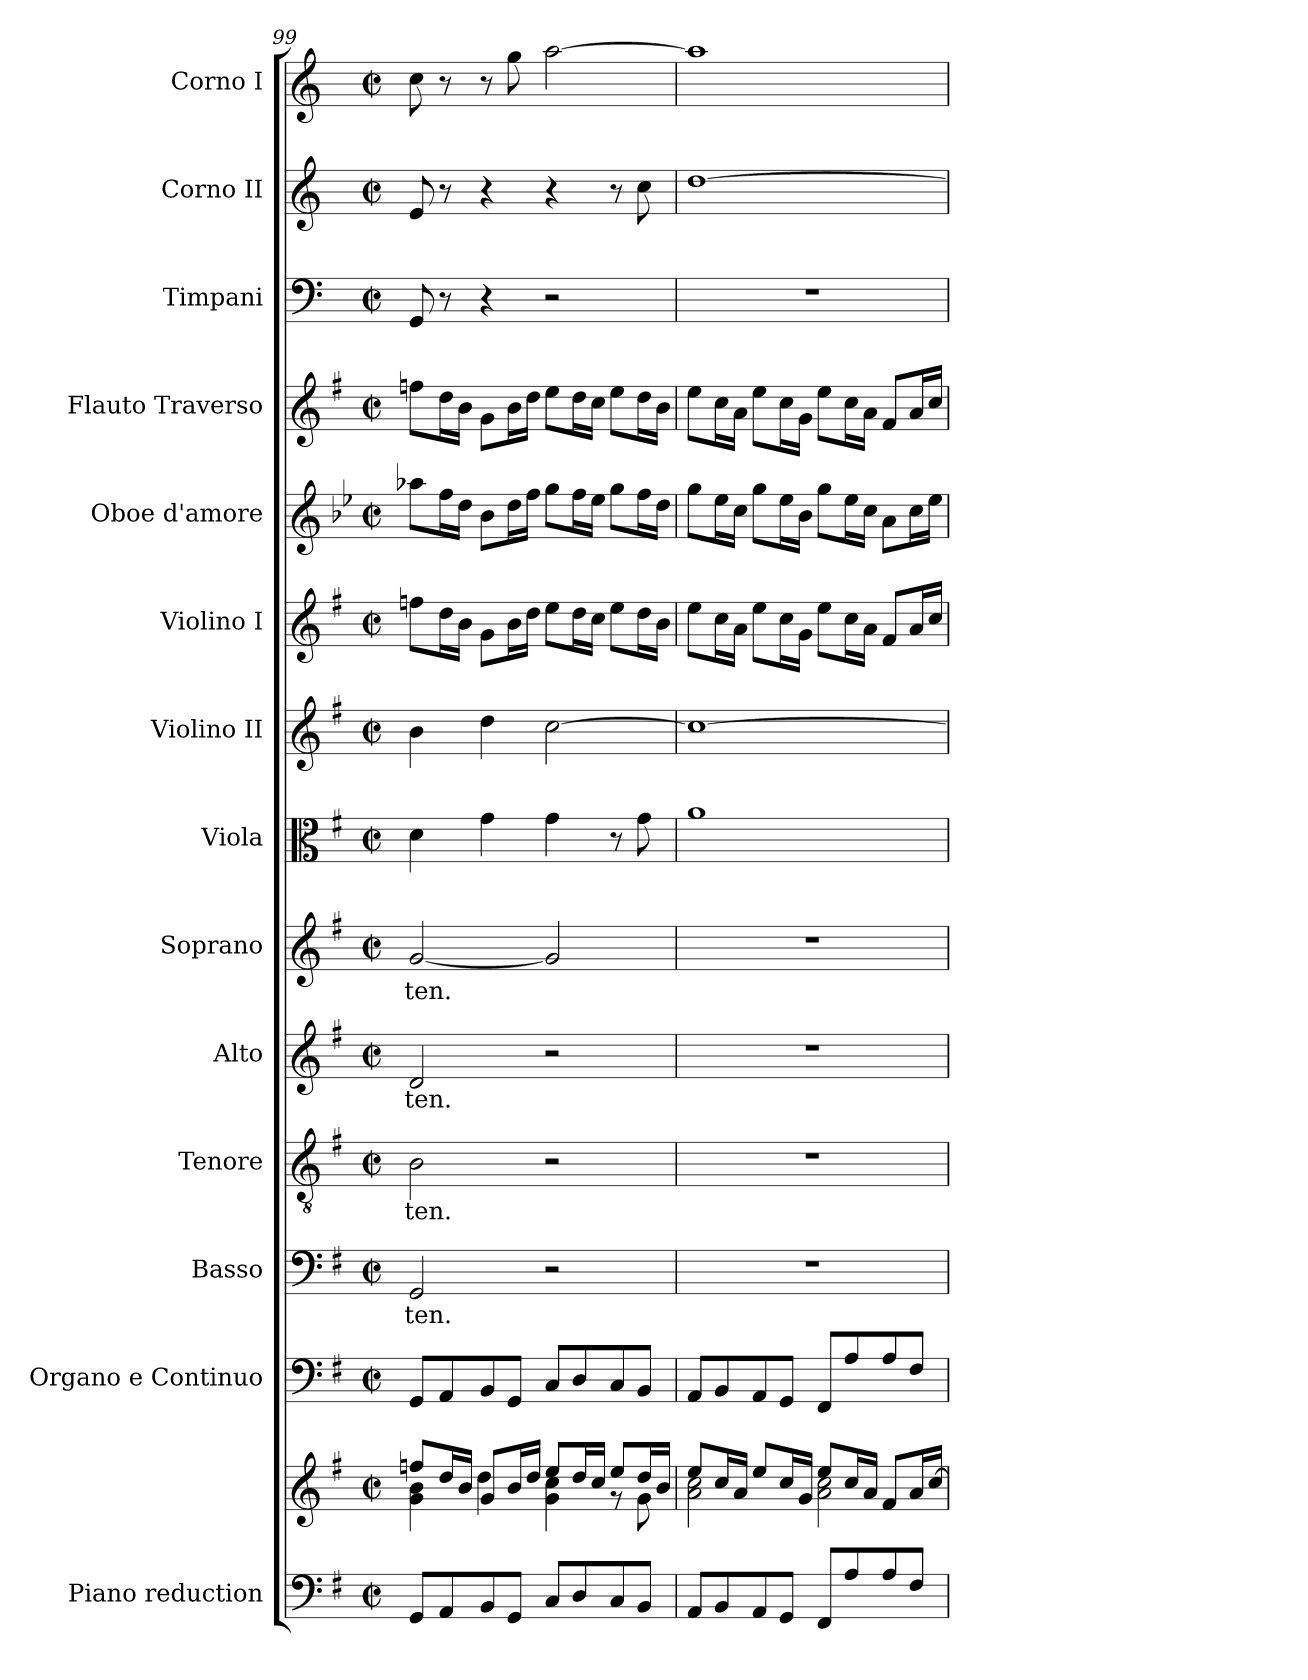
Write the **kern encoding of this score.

**kern	**kern	**kern	**kern	**text	**kern	**text	**kern	**text	**kern	**text	**kern	**kern	**kern	**kern	**kern	**kern	**kern	**kern
*part14	*part14	*part13	*part12	*part12	*part11	*part11	*part10	*part10	*part9	*part9	*part8	*part7	*part6	*part5	*part4	*part3	*part2	*part1
*staff15	*staff14	*staff13	*staff12	*staff12	*staff11	*staff11	*staff10	*staff10	*staff9	*staff9	*staff8	*staff7	*staff6	*staff5	*staff4	*staff3	*staff2	*staff1
*I"Piano reduction	*	*I"Organo e Continuo	*I"Basso	*	*I"Tenore	*	*I"Alto	*	*I"Soprano	*	*I"Viola	*I"Violino II	*I"Violino I	*I"Oboe d'amore	*I"Flauto Traverso	*I"Timpani	*I"Corno II	*I"Corno I
*I'Pno	*	*	*	*	*	*	*	*	*	*	*	*	*	*I'Ob	*I'Fl	*I'Timp	*	*
*clefF4	*clefG2	*clefF4	*clefF4	*	*clefGv2	*	*clefG2	*	*clefG2	*	*clefC3	*clefG2	*clefG2	*clefG2	*clefG2	*clefF4	*clefG2	*clefG2
*	*	*	*	*	*	*	*	*	*	*	*	*	*	*ITrd2c3	*	*	*ITrd3c5	*ITrd3c5
*k[f#]	*k[f#]	*k[f#]	*k[f#]	*	*k[f#]	*	*k[f#]	*	*k[f#]	*	*k[f#]	*k[f#]	*k[f#]	*k[f#]	*k[f#]	*k[]	*k[f#]	*k[f#]
*M2/2	*M2/2	*M2/2	*M2/2	*	*M2/2	*	*M2/2	*	*M2/2	*	*M2/2	*M2/2	*M2/2	*M2/2	*M2/2	*M2/2	*M2/2	*M2/2
*met(c|)	*met(c|)	*met(c|)	*met(c|)	*	*met(c|)	*	*met(c|)	*	*met(c|)	*	*met(c|)	*met(c|)	*met(c|)	*met(c|)	*met(c|)	*met(c|)	*met(c|)	*met(c|)
=99	=99	=99	=99	=99	=99	=99	=99	=99	=99	=99	=99	=99	=99	=99	=99	=99	=99	=99
*	*^	*	*	*	*	*	*	*	*	*	*	*	*	*	*	*	*	*
!	!	!	!	!	!LO:LY:b	!	!LO:LY:b	!	!LO:LY:b	!	!LO:LY:b	!	!	!	!	!	!	!	!
8GG/L	8ffn/L	4g\ 4b\	8GG/L	2GG/	-ten.	2B\	ten.	2d/	ten.	[2g/	ten.	4d\	4b\	8ffn\L	8ffn\L	8ffn\L	8GG/	8B/	8g\
8AA/	16dd/L	.	8AA/	.	.	.	.	.	.	.	.	.	.	16dd\L	16dd\L	16dd\L	8r	8r	8r
.	16b/JJ	.	.	.	.	.	.	.	.	.	.	.	.	16b\JJ	16b\JJ	16b\JJ	.	.	.
8BB/	8g/L	4dd\	8BB/	.	.	.	.	.	.	.	.	4g\	4dd\	8g\L	8g\L	8g\L	4r	4r	8r
8GG/J	16b/L	.	8GG/J	.	.	.	.	.	.	.	.	.	.	16b\L	16b\L	16b\L	.	.	8dd\
.	16dd/JJ	.	.	.	.	.	.	.	.	.	.	.	.	16dd\JJ	16dd\JJ	16dd\JJ	.	.	.
8C/L	8ee/L	4g\ 4cc\	8C/L	2r	.	2r	.	2r	.	2g/]	.	4g\	[2cc\	8ee\L	8ee\L	8ee\L	2r	4r	[2ee\
8D/	16dd/L	.	8D/	.	.	.	.	.	.	.	.	.	.	16dd\L	16dd\L	16dd\L	.	.	.
.	16cc/JJ	.	.	.	.	.	.	.	.	.	.	.	.	16cc\JJ	16cc\JJ	16cc\JJ	.	.	.
8C/	8ee/L	8r	8C/	.	.	.	.	.	.	.	.	8r	.	8ee\L	8ee\L	8ee\L	.	8r	.
8BB/J	16dd/L	8g\	8BB/J	.	.	.	.	.	.	.	.	8g\	.	16dd\L	16dd\L	16dd\L	.	8g\	.
.	16b/JJ	.	.	.	.	.	.	.	.	.	.	.	.	16b\JJ	16b\JJ	16b\JJ	.	.	.
!!LO:PB:g=z
=100	=100	=100	=100	=100	=100	=100	=100	=100	=100	=100	=100	=100	=100	=100	=100	=100	=100	=100	=100
8AA/L	8ee/L	2a\ 2cc\	8AA/L	1r	.	1r	.	1r	.	1r	.	1a	1cc_	8ee\L	8ee\L	8ee\L	1r	[1a	1ee]
8BB/	16cc/L	.	8BB/	.	.	.	.	.	.	.	.	.	.	16cc\L	16cc\L	16cc\L	.	.	.
.	16a/JJ	.	.	.	.	.	.	.	.	.	.	.	.	16a\JJ	16a\JJ	16a\JJ	.	.	.
8AA/	8ee/L	.	8AA/	.	.	.	.	.	.	.	.	.	.	8ee\L	8ee\L	8ee\L	.	.	.
8GG/J	16cc/L	.	8GG/J	.	.	.	.	.	.	.	.	.	.	16cc\L	16cc\L	16cc\L	.	.	.
.	16g/JJ	.	.	.	.	.	.	.	.	.	.	.	.	16g\JJ	16g\JJ	16g\JJ	.	.	.
8FF#/L	8ee/L	2a\ 2cc\	8FF#/L	.	.	.	.	.	.	.	.	.	.	8ee\L	8ee\L	8ee\L	.	.	.
8A/	16cc/L	.	8A/	.	.	.	.	.	.	.	.	.	.	16cc\L	16cc\L	16cc\L	.	.	.
.	16a/JJ	.	.	.	.	.	.	.	.	.	.	.	.	16a\JJ	16a\JJ	16a\JJ	.	.	.
8A/	8f#/L	.	8A/	.	.	.	.	.	.	.	.	.	.	8f#/L	8f#\L	8f#/L	.	.	.
8F#/J	16a/L	.	8F#/J	.	.	.	.	.	.	.	.	.	.	16a/L	16a\L	16a/L	.	.	.
.	[16cc/JJ	.	.	.	.	.	.	.	.	.	.	.	.	16cc/JJ	16cc\JJ	16cc/JJ	.	.	.
*	*v	*v	*	*	*	*	*	*	*	*	*	*	*	*	*	*	*	*	*
=	=	=	=	=	=	=	=	=	=	=	=	=	=	=	=	=	=	=
*-	*-	*-	*-	*-	*-	*-	*-	*-	*-	*-	*-	*-	*-	*-	*-	*-	*-	*-
